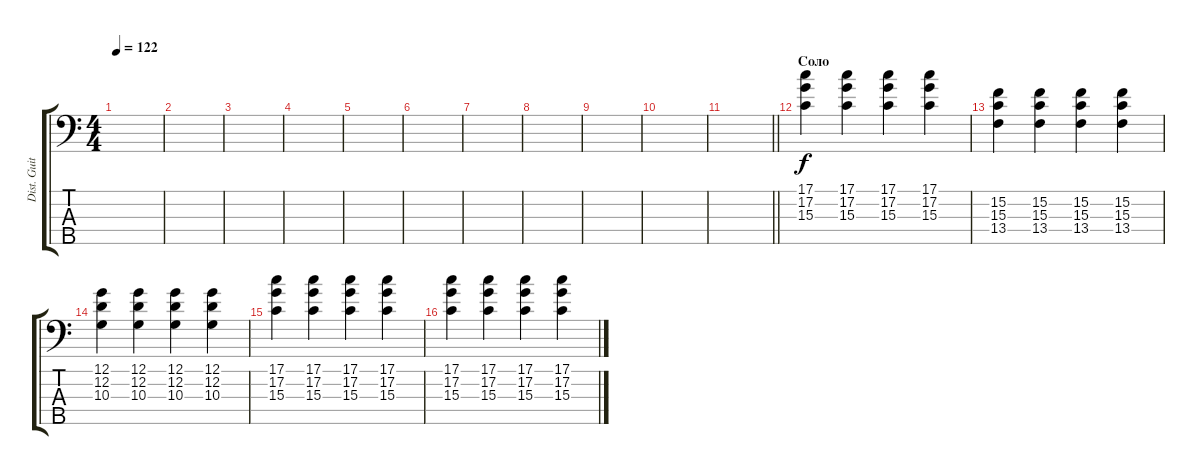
\track ("Dist. Guitar (L)" "Dist. Guit") {instrument distortionguitar}
\staff {score tabs}
\tuning (G2 D2 A1 E1 B0) {hide}
\ts (4 4)
\tempo 122
\clef f4
\ks c
|
|
|
|
|
|
|
|
|
|
\barLineRight lightlight
|
\section ("" "Соло")
(17.1 17.2 15.3).4 (17.1 17.2 15.3).4 (17.1 17.2 15.3).4 (17.1 17.2 15.3).4 |
(15.2 15.3 13.4).4 (15.2 15.3 13.4).4 (15.2 15.3 13.4).4 (15.2 15.3 13.4).4 |
(12.1 12.2 10.3).4 (12.1 12.2 10.3).4 (12.1 12.2 10.3).4 (12.1 12.2 10.3).4 |
(17.1 17.2 15.3).4 (17.1 17.2 15.3).4 (17.1 17.2 15.3).4 (17.1 17.2 15.3).4 |
(17.1 17.2 15.3).4 (17.1 17.2 15.3).4 (17.1 17.2 15.3).4 (17.1 17.2 15.3).4
